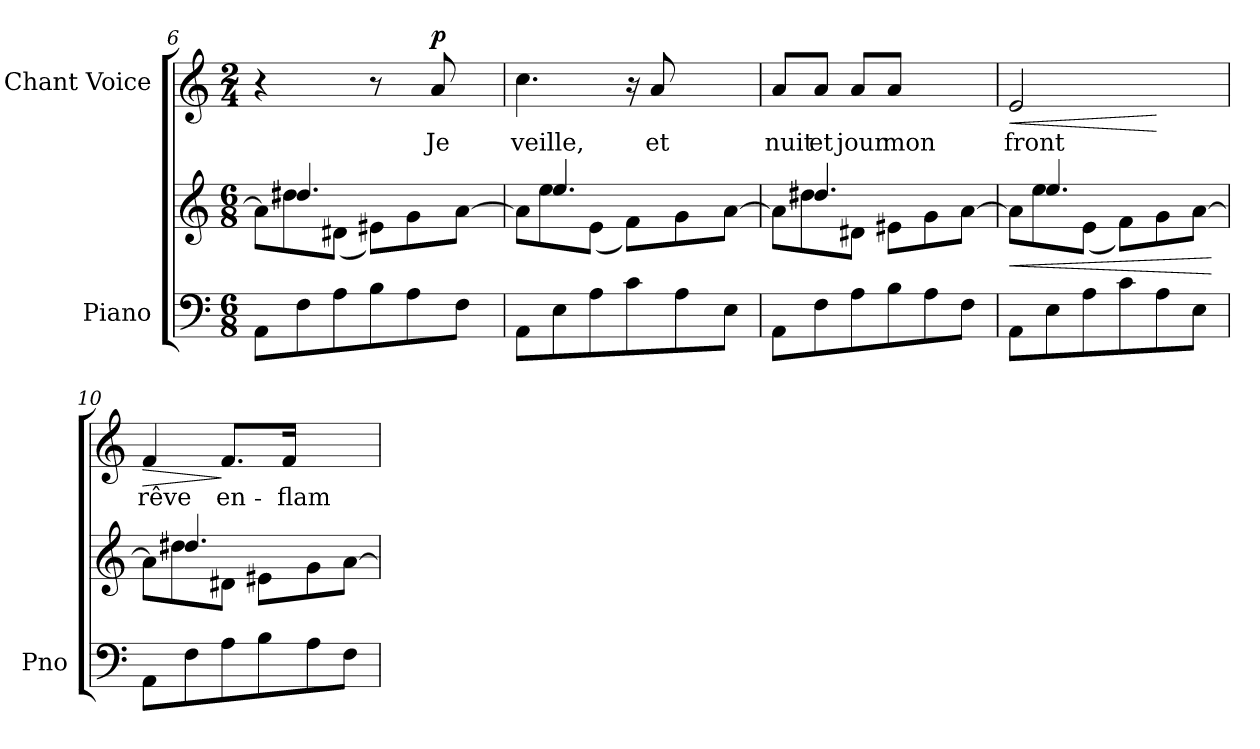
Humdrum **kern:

**kern	**kern	**dynam	**kern	**text	**dynam
*part2	*part2	*part2	*part1	*part1	*part1
*staff3	*staff2	*staff2/3	*staff1	*staff1	*staff1
*I"Piano	*	*	*I"Chant Voice	*	*
*I'Pno	*	*	*	*	*
!!LO:LB:g=z
*clefF4	*clefG2	*	*clefG2	*	*
*k[]	*k[]	*	*k[]	*	*
*M6/8	*M6/8	*	*M2/4	*	*
=6	=6	=6	=6	=6	=6
*	*^	*	*	*	*
!	!	!	!	!LO:N:vis=4	!	!
8AA\L	8ryy	8a\L]	.	4.r	.	.
!	!	!LO:N:head=solid	!	!	!	!
8F\	4.dd#X/	8dd#\	.	.	.	.
8A\	.	(>8d#X\J	.	.	.	.
8B\	.	8e#X\L)	.	8r	.	.
8A\	8ryy	8g\	.	16ryy	.	.
!	!	!	!	!	!LO:LY:b	!LO:DY:a
.	.	.	.	8a/	Je	p
8F\J	8ryy	[>8a\J	.	.	.	.
.	.	.	.	16ryy	.	.
=7	=7	=7	=7	=7	=7	=7
!	!	!	!	!	!LO:LY:b	!
8AA\L	8ryy	8a\L]	.	4.cc\	veille,	.
!	!	!LO:N:head=solid	!	!	!	!
8E\	4.ee/	8ee\	.	.	.	.
8A\	.	(>8e\J	.	.	.	.
8c\	.	8f\L)	.	16r	.	.
!	!	!	!	!	!LO:LY:b	!
.	.	.	.	8a/	et	.
8A\	8ryy	8g\	.	.	.	.
.	.	.	.	8.ryy	.	.
8E\J	8ryy	[>8a\J	.	.	.	.
=8	=8	=8	=8	=8	=8	=8
!	!	!	!	!	!LO:LY:b	!
8AA\L	8ryy	8a\L]	.	8a/L	nuit	.
!	!	!LO:N:head=solid	!	!	!LO:LY:b	!
8F\	4.dd#X/	8dd#\	.	8a/J	et	.
!	!	!	!	!	!LO:LY:b	!
8A\	.	8d#X\J	.	8a/L	jour	.
!	!	!	!	!	!LO:LY:b	!
8B\	.	8e#X\L	.	8a/J	mon	.
8A\	8ryy	8g\	.	4ryy	.	.
8F\J	8ryy	[>8a\J	.	.	.	.
=9	=9	=9	=9	=9	=9	=9
!	!	!	!LO:HP:b	!	!LO:LY:b	!LO:HP:b
8AA\L	8ryy	8a\L]	<	2e/	front	<
!	!	!LO:N:head=solid	!	!	!	!
8E\	4.ee/	8ee\	.	.	.	.
8A\	.	(>8e\J	.	.	.	.
8c\	.	8f\L)	.	.	.	.
8A\	8ryy	8g\	.	4ryy	.	[
8E\J	8ryy	[>8a\J	.	.	.	.
*	*v	*v	*	*	*	*
.	.	[	.	.	.
=10	=10	=10	=10	=10	=10
*	*^	*	*	*	*
!	!	!	!	!	!LO:LY:b	!LO:HP:b
8AA\L	8ryy	8a\L]	.	4f/	rêve	>
!	!	!LO:N:head=solid	!	!	!	!
8F\	4.dd#X/	8dd#\	.	.	.	.
!	!	!	!	!	!LO:LY:b	!
8A\	.	8d#X\J	.	8.f/L	en-	]
8B\	.	8e#X\L	.	.	.	.
!	!	!	!	!	!LO:LY:b	!
.	.	.	.	16f/Jk	-flam-	.
8A\	8ryy	8g\	.	4ryy	.	.
8F\J	8ryy	[>8a\J	.	.	.	.
*	*v	*v	*	*	*	*
=	=	=	=	=	=
*-	*-	*-	*-	*-	*-
